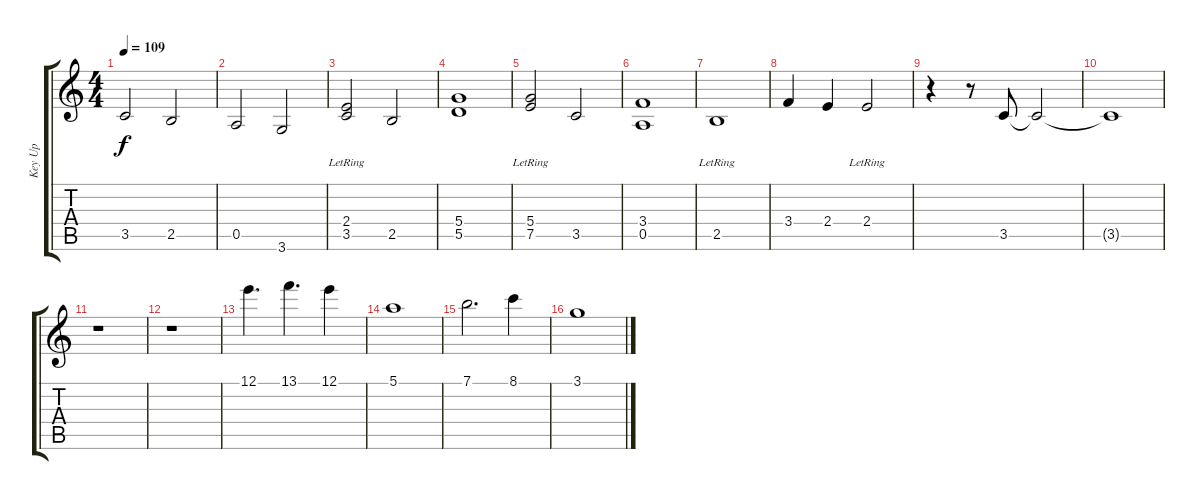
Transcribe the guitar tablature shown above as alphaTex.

\track ("Key Up" "Key Up") {instrument stringensemble1}
\staff {score tabs}
\tuning (E5 B4 G4 D4 A3 E3) {hide}
\ts (4 4)
\tempo 109
\clef g2
\ks c
3.5.2{dy f instrument stringensemble1} 2.5.2 |
0.5.2 3.6.2 |
(2.4{lr} 3.5).2 2.5.2 |
(5.4 5.5).1 |
(5.4{lr} 7.5).2 3.5.2 |
(3.4 0.5).1 |
2.5{lr}.1 |
3.4.4 2.4.4 2.4{lr}.2 |
r.4 r.8 3.5.8 3.5{t}.2 |
3.5{t}.1 |
r.1 |
r.1 |
12.1.4{d} 13.1.4{d} 12.1.4 |
5.1.1 |
7.1.2{d} 8.1.4 |
3.1.1
